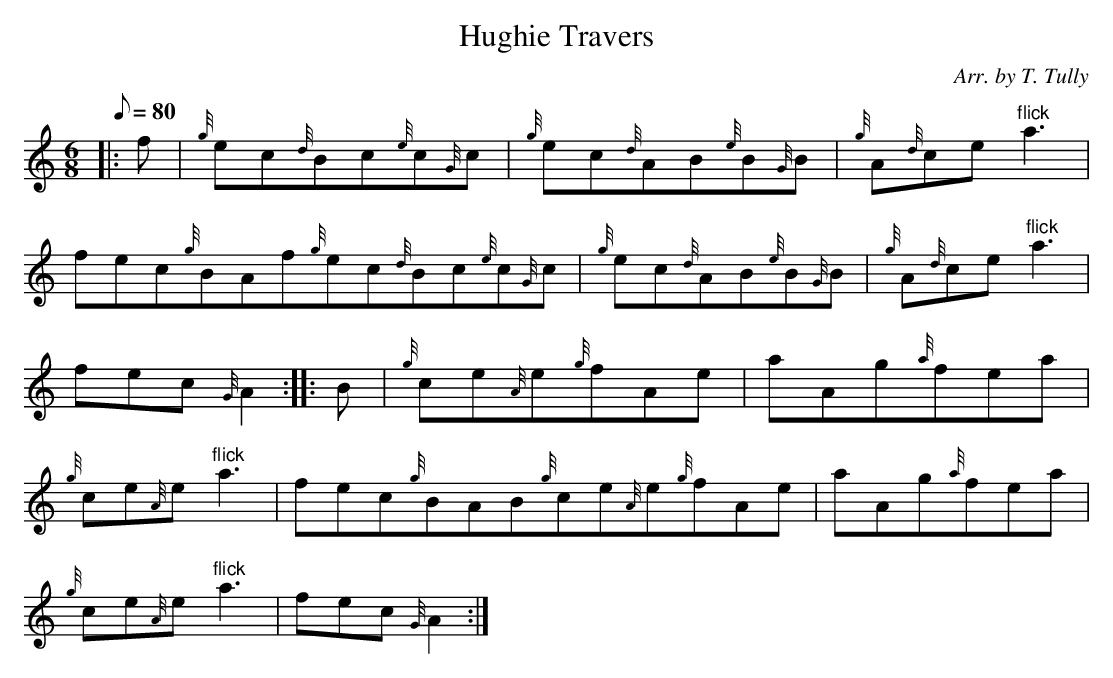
X:1
T:Hughie Travers
M:6/8
L:1/8
Q:80
C:Arr. by T. Tully
K:HP
|: f | \
{g}ec{d}Bc{e}c{G}c | \
{g}ec{d}AB{e}B{G}B | \
{g}A{d}ce"flick"a3 |
fec{g}BAf{g}ec{d}Bc{e}c{G}c | \
{g}ec{d}AB{e}B{G}B | \
{g}A{d}ce"flick"a3 |
fec{G}A2 :: \
B | \
{g}ce{A}e{g}fAe | \
aAg{a}fea |
{g}ce{A}e"flick"a3 | \
fec{g}BAB{g}ce{A}e{g}fAe | \
aAg{a}fea |
{g}ce{A}e"flick"a3 | \
fec{G}A2 :|
